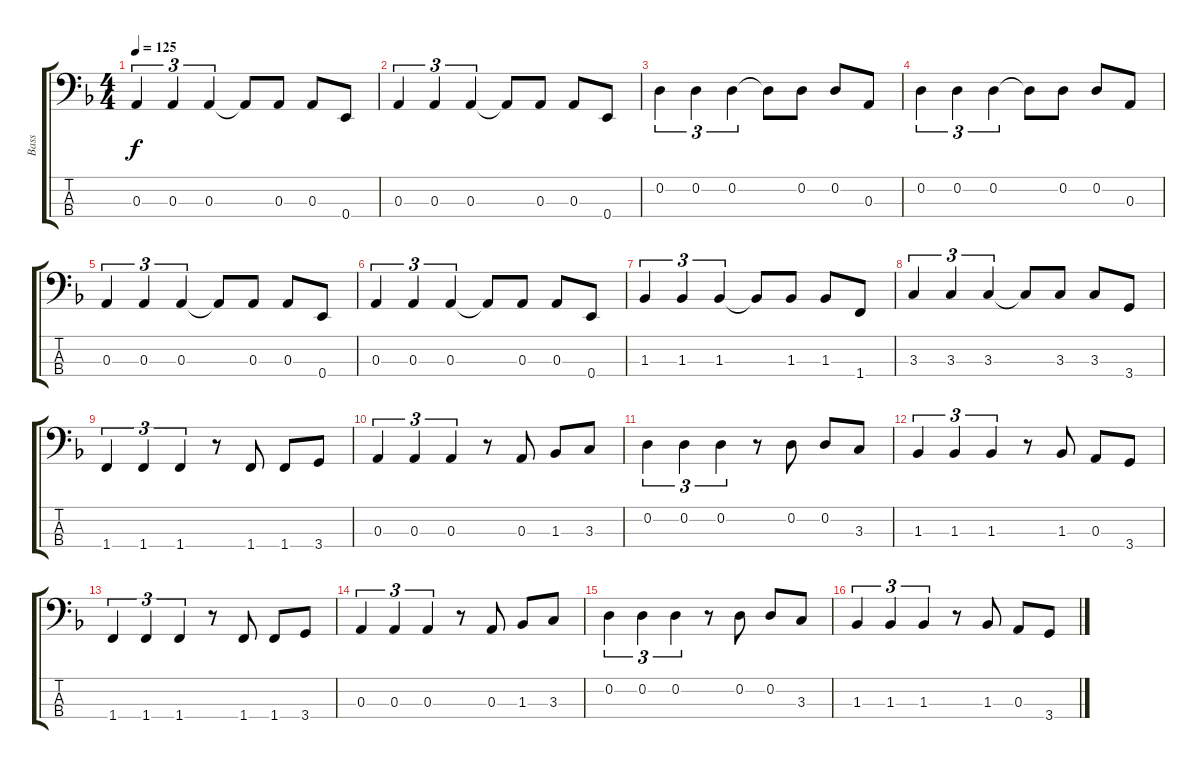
\track ("Bass" "Bass") {instrument fretlessbass}
\staff {score tabs}
\tuning (G2 D2 A1 E1) {hide}
\ts (4 4)
\tempo 125
\clef f4
\ks f
0.3.4{tu (3 2) dy f} 0.3.4{tu (3 2)} 0.3.4{tu (3 2)} 0.3{t}.8 0.3.8 0.3.8 0.4.8 |
0.3.4{tu (3 2)} 0.3.4{tu (3 2)} 0.3.4{tu (3 2)} 0.3{t}.8 0.3.8 0.3.8 0.4.8 |
0.2.4{tu (3 2)} 0.2.4{tu (3 2)} 0.2.4{tu (3 2)} 0.2{t}.8 0.2.8 0.2.8 0.3.8 |
0.2.4{tu (3 2)} 0.2.4{tu (3 2)} 0.2.4{tu (3 2)} 0.2{t}.8 0.2.8 0.2.8 0.3.8 |
0.3.4{tu (3 2)} 0.3.4{tu (3 2)} 0.3.4{tu (3 2)} 0.3{t}.8 0.3.8 0.3.8 0.4.8 |
0.3.4{tu (3 2)} 0.3.4{tu (3 2)} 0.3.4{tu (3 2)} 0.3{t}.8 0.3.8 0.3.8 0.4.8 |
1.3.4{tu (3 2)} 1.3.4{tu (3 2)} 1.3.4{tu (3 2)} 1.3{t}.8 1.3.8 1.3.8 1.4.8 |
3.3.4{tu (3 2)} 3.3.4{tu (3 2)} 3.3.4{tu (3 2)} 3.3{t}.8 3.3.8 3.3.8 3.4.8 |
1.4.4{tu (3 2)} 1.4.4{tu (3 2)} 1.4.4{tu (3 2)} r.8 1.4.8 1.4.8 3.4.8 |
0.3.4{tu (3 2)} 0.3.4{tu (3 2)} 0.3.4{tu (3 2)} r.8 0.3.8 1.3.8 3.3.8 |
0.2.4{tu (3 2)} 0.2.4{tu (3 2)} 0.2.4{tu (3 2)} r.8 0.2.8 0.2.8 3.3.8 |
1.3.4{tu (3 2)} 1.3.4{tu (3 2)} 1.3.4{tu (3 2)} r.8 1.3.8 0.3.8 3.4.8 |
1.4.4{tu (3 2)} 1.4.4{tu (3 2)} 1.4.4{tu (3 2)} r.8 1.4.8 1.4.8 3.4.8 |
0.3.4{tu (3 2)} 0.3.4{tu (3 2)} 0.3.4{tu (3 2)} r.8 0.3.8 1.3.8 3.3.8 |
0.2.4{tu (3 2)} 0.2.4{tu (3 2)} 0.2.4{tu (3 2)} r.8 0.2.8 0.2.8 3.3.8 |
1.3.4{tu (3 2)} 1.3.4{tu (3 2)} 1.3.4{tu (3 2)} r.8 1.3.8 0.3.8 3.4.8
